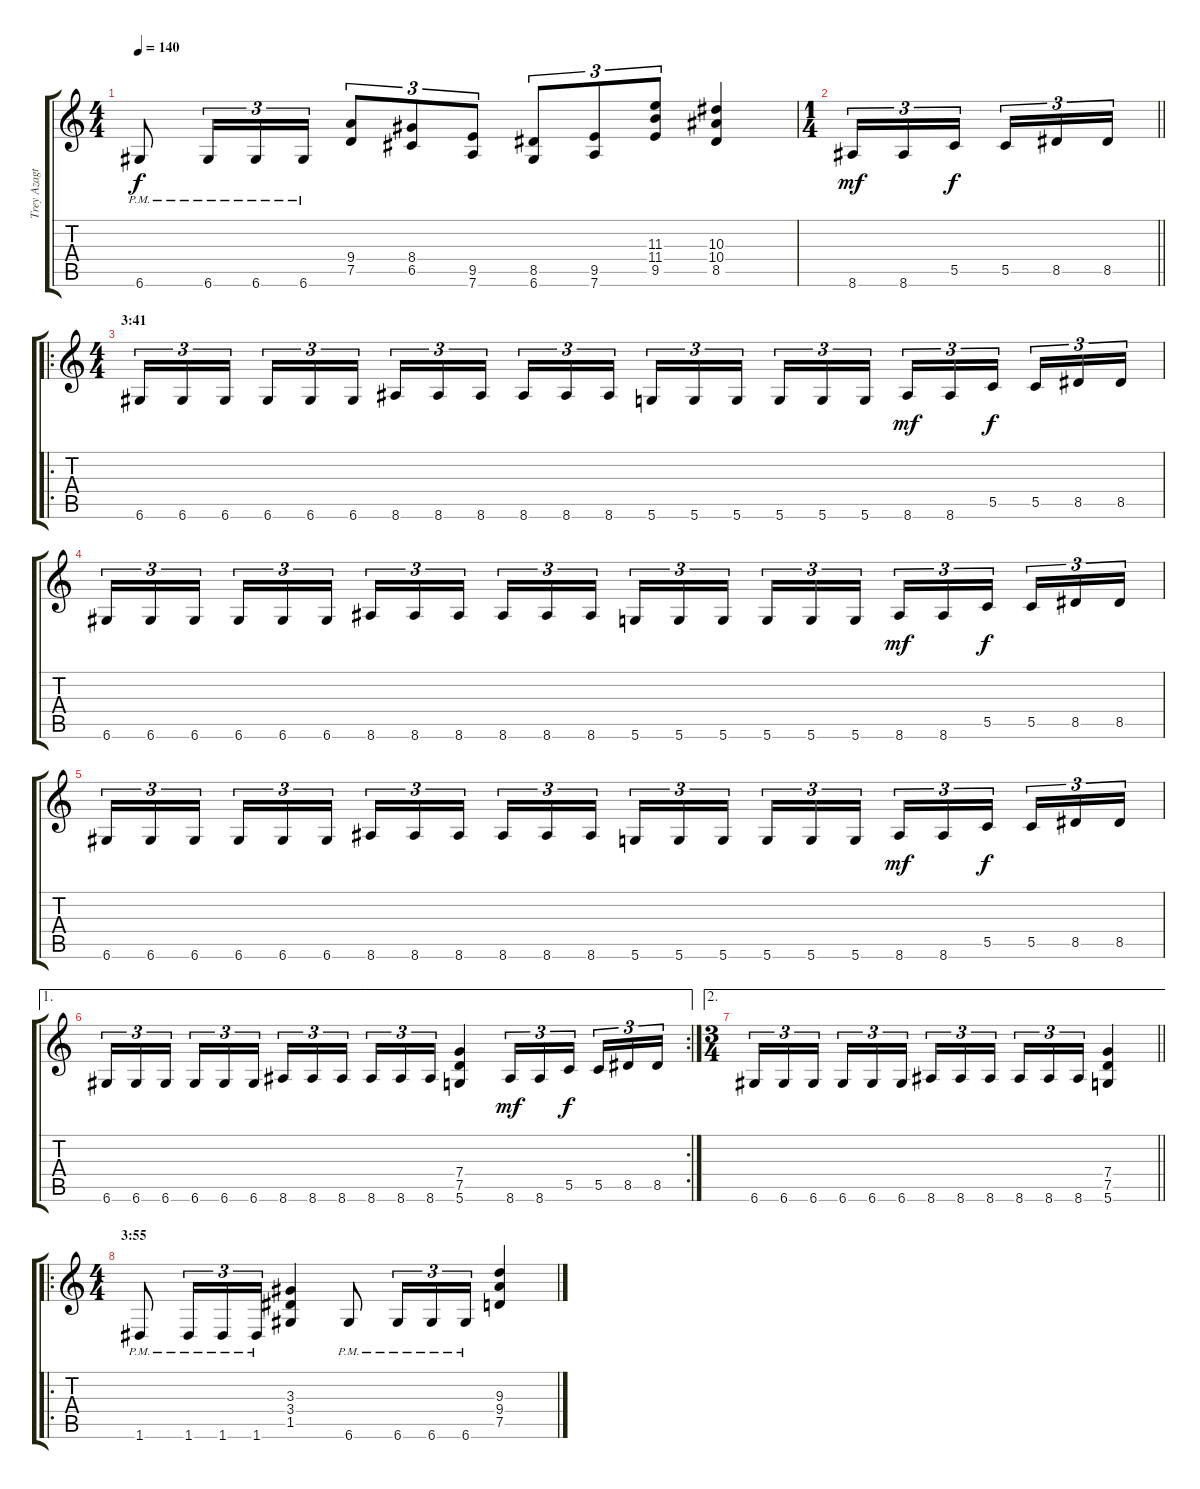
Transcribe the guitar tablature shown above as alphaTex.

\track ("Trey Azagthoth" "Trey Azagt") {instrument distortionguitar}
\staff {score tabs}
\tuning (D4 A3 F3 C3 G2 D2) {hide}
\ts (4 4)
\tempo 140
\clef g2
\ks c
6.6{pm}.8{dy f} 6.6{pm}.16{tu (3 2)} 6.6{pm}.16{tu (3 2)} 6.6{pm}.16{tu (3 2)} (9.4 7.5).8{tu (3 2)} (8.4 6.5).8{tu (3 2)} (9.5 7.6).8{tu (3 2)} (8.5 6.6).8{tu (3 2)} (9.5 7.6).8{tu (3 2)} (11.3 11.4 9.5).8{tu (3 2)} (10.3 10.4 8.5).4 |
\ts (1 4)
\barLineRight lightlight
8.6.16{tu (3 2) dy mf} 8.6.16{tu (3 2)} 5.5.16{tu (3 2) dy f beam splitsecondary} 5.5.16{tu (3 2)} 8.5.16{tu (3 2)} 8.5.16{tu (3 2)} |
\ro
\ts (4 4)
\section ("" "3:41")
6.6.16{tu (3 2)} 6.6.16{tu (3 2)} 6.6.16{tu (3 2) beam splitsecondary} 6.6.16{tu (3 2)} 6.6.16{tu (3 2)} 6.6.16{tu (3 2)} 8.6.16{tu (3 2)} 8.6.16{tu (3 2)} 8.6.16{tu (3 2) beam splitsecondary} 8.6.16{tu (3 2)} 8.6.16{tu (3 2)} 8.6.16{tu (3 2)} 5.6.16{tu (3 2)} 5.6.16{tu (3 2)} 5.6.16{tu (3 2) beam splitsecondary} 5.6.16{tu (3 2)} 5.6.16{tu (3 2)} 5.6.16{tu (3 2)} 8.6.16{tu (3 2) dy mf} 8.6.16{tu (3 2)} 5.5.16{tu (3 2) dy f beam splitsecondary} 5.5.16{tu (3 2)} 8.5.16{tu (3 2)} 8.5.16{tu (3 2)} |
6.6.16{tu (3 2)} 6.6.16{tu (3 2)} 6.6.16{tu (3 2) beam splitsecondary} 6.6.16{tu (3 2)} 6.6.16{tu (3 2)} 6.6.16{tu (3 2)} 8.6.16{tu (3 2)} 8.6.16{tu (3 2)} 8.6.16{tu (3 2) beam splitsecondary} 8.6.16{tu (3 2)} 8.6.16{tu (3 2)} 8.6.16{tu (3 2)} 5.6.16{tu (3 2)} 5.6.16{tu (3 2)} 5.6.16{tu (3 2) beam splitsecondary} 5.6.16{tu (3 2)} 5.6.16{tu (3 2)} 5.6.16{tu (3 2)} 8.6.16{tu (3 2) dy mf} 8.6.16{tu (3 2)} 5.5.16{tu (3 2) dy f beam splitsecondary} 5.5.16{tu (3 2)} 8.5.16{tu (3 2)} 8.5.16{tu (3 2)} |
6.6.16{tu (3 2)} 6.6.16{tu (3 2)} 6.6.16{tu (3 2) beam splitsecondary} 6.6.16{tu (3 2)} 6.6.16{tu (3 2)} 6.6.16{tu (3 2)} 8.6.16{tu (3 2)} 8.6.16{tu (3 2)} 8.6.16{tu (3 2) beam splitsecondary} 8.6.16{tu (3 2)} 8.6.16{tu (3 2)} 8.6.16{tu (3 2)} 5.6.16{tu (3 2)} 5.6.16{tu (3 2)} 5.6.16{tu (3 2) beam splitsecondary} 5.6.16{tu (3 2)} 5.6.16{tu (3 2)} 5.6.16{tu (3 2)} 8.6.16{tu (3 2) dy mf} 8.6.16{tu (3 2)} 5.5.16{tu (3 2) dy f beam splitsecondary} 5.5.16{tu (3 2)} 8.5.16{tu (3 2)} 8.5.16{tu (3 2)} |
\ae 1
\rc 2
6.6.16{tu (3 2)} 6.6.16{tu (3 2)} 6.6.16{tu (3 2) beam splitsecondary} 6.6.16{tu (3 2)} 6.6.16{tu (3 2)} 6.6.16{tu (3 2)} 8.6.16{tu (3 2)} 8.6.16{tu (3 2)} 8.6.16{tu (3 2) beam splitsecondary} 8.6.16{tu (3 2)} 8.6.16{tu (3 2)} 8.6.16{tu (3 2)} (7.4 7.5 5.6).4 8.6.16{tu (3 2) dy mf} 8.6.16{tu (3 2)} 5.5.16{tu (3 2) dy f beam splitsecondary} 5.5.16{tu (3 2)} 8.5.16{tu (3 2)} 8.5.16{tu (3 2)} |
\ae 2
\ts (3 4)
\barLineRight lightlight
6.6.16{tu (3 2)} 6.6.16{tu (3 2)} 6.6.16{tu (3 2) beam splitsecondary} 6.6.16{tu (3 2)} 6.6.16{tu (3 2)} 6.6.16{tu (3 2)} 8.6.16{tu (3 2)} 8.6.16{tu (3 2)} 8.6.16{tu (3 2) beam splitsecondary} 8.6.16{tu (3 2)} 8.6.16{tu (3 2)} 8.6.16{tu (3 2)} (7.4 7.5 5.6).4 |
\ro
\ts (4 4)
\section ("" "3:55")
1.6{pm}.8 1.6{pm}.16{tu (3 2)} 1.6{pm}.16{tu (3 2)} 1.6{pm}.16{tu (3 2)} (3.3 3.4 1.5).4 6.6{pm}.8 6.6{pm}.16{tu (3 2)} 6.6{pm}.16{tu (3 2)} 6.6{pm}.16{tu (3 2)} (9.3 9.4 7.5).4
